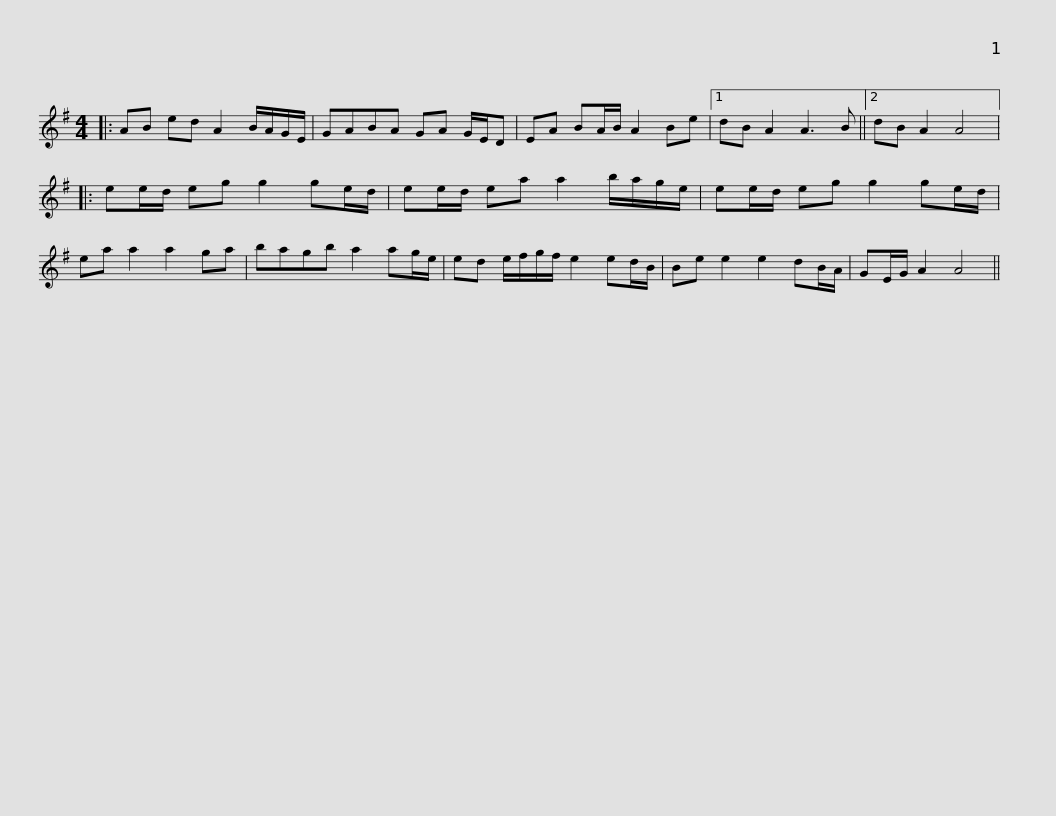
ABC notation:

X:1
L:1/8
M:4/4
I:linebreak $
K:G
V:1 treble
V:1
|: AB ed A2 B/A/G/E/ | GABA GA G/E/D | EA BA/B/ A2 Be |1 dB A2 A3 B ||2 dB A2 A4 |:$ %5
 ee/d/ eg g2 ge/d/ | ee/d/ ea a2 b/a/g/e/ | ee/d/ eg g2 ge/d/ | ea a2 a2 ga |$ bagb a2 ag/e/ | %10
 ed e/f/g/f/ e2 ed/B/ | Be e2 e2 dB/A/ | GE/G/ A2 A4 || %13
